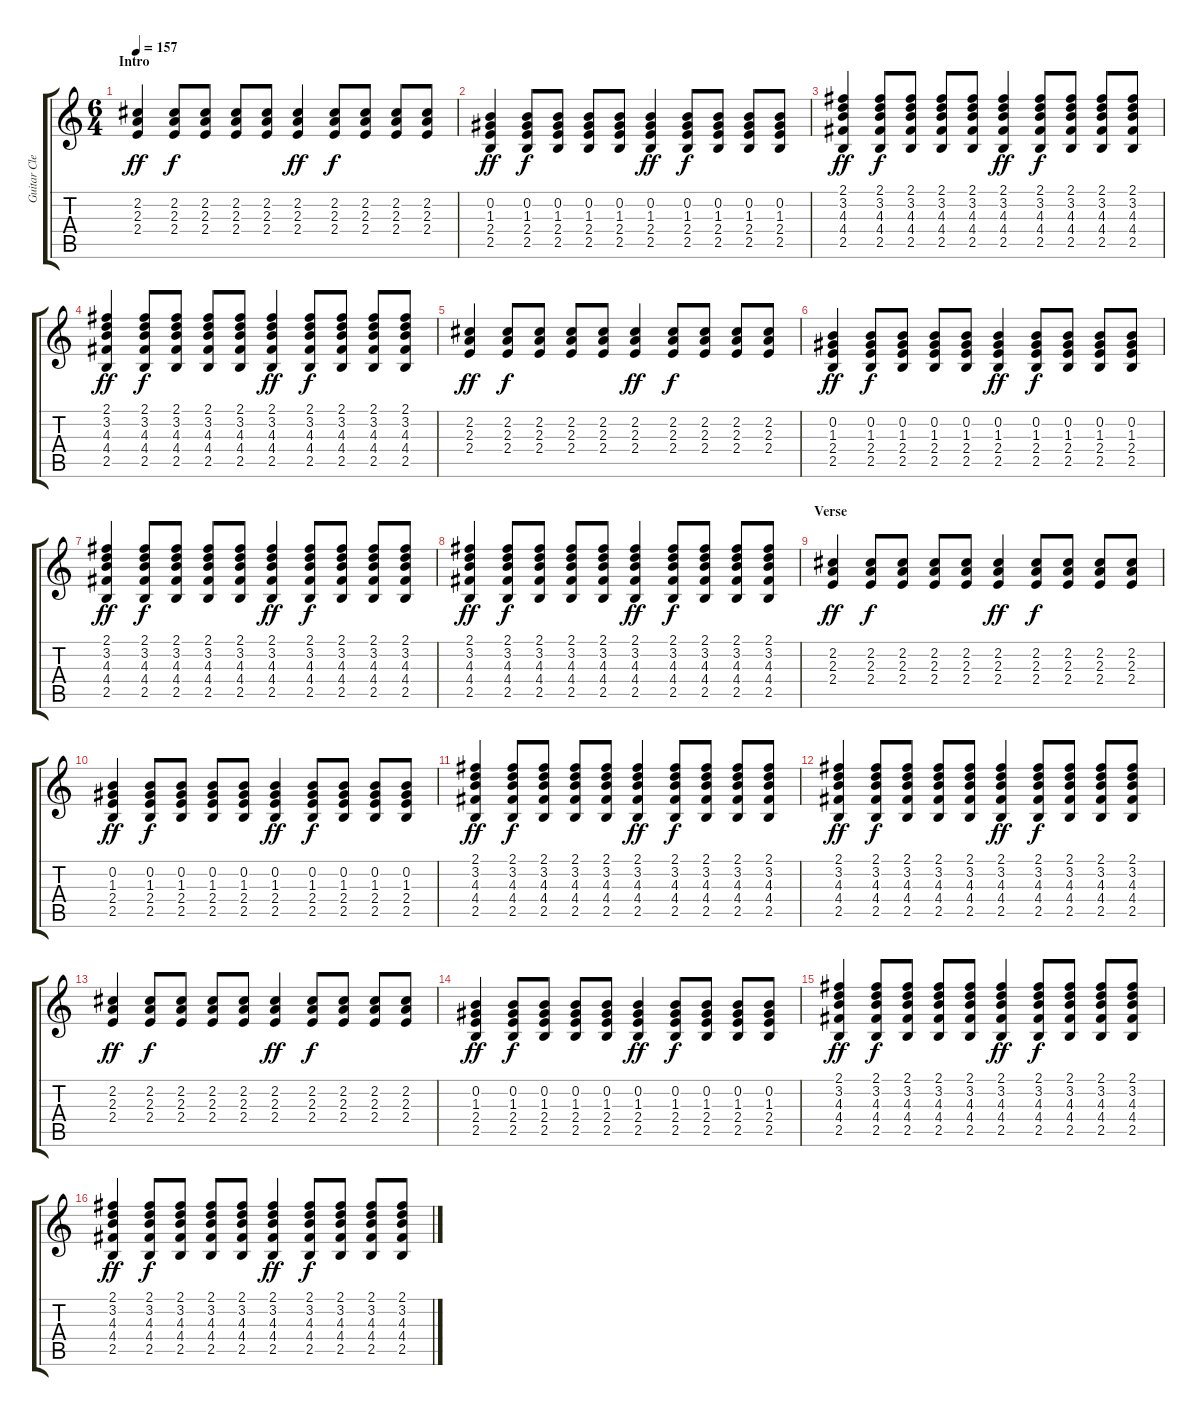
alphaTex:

\track ("Guitar Clean" "Guitar Cle") {instrument acousticguitarsteel}
\staff {score tabs}
\tuning (E4 B3 G3 D3 A2 E2) {hide}
\ts (6 4)
\section ("" "Intro")
\tempo 157
\clef g2
\ks c
(2.2 2.3 2.4).4{dy ff instrument acousticguitarsteel} (2.2 2.3 2.4).8{dy f} (2.2 2.3 2.4).8 (2.2 2.3 2.4).8 (2.2 2.3 2.4).8 (2.2 2.3 2.4).4{dy ff} (2.2 2.3 2.4).8{dy f} (2.2 2.3 2.4).8 (2.2 2.3 2.4).8 (2.2 2.3 2.4).8 |
(0.2 1.3 2.4 2.5).4{dy ff} (0.2 1.3 2.4 2.5).8{dy f} (0.2 1.3 2.4 2.5).8 (0.2 1.3 2.4 2.5).8 (0.2 1.3 2.4 2.5).8 (0.2 1.3 2.4 2.5).4{dy ff} (0.2 1.3 2.4 2.5).8{dy f} (0.2 1.3 2.4 2.5).8 (0.2 1.3 2.4 2.5).8 (0.2 1.3 2.4 2.5).8 |
(2.1 3.2 4.3 4.4 2.5).4{dy ff} (2.1 3.2 4.3 4.4 2.5).8{dy f} (2.1 3.2 4.3 4.4 2.5).8 (2.1 3.2 4.3 4.4 2.5).8 (2.1 3.2 4.3 4.4 2.5).8 (2.1 3.2 4.3 4.4 2.5).4{dy ff} (2.1 3.2 4.3 4.4 2.5).8{dy f} (2.1 3.2 4.3 4.4 2.5).8 (2.1 3.2 4.3 4.4 2.5).8 (2.1 3.2 4.3 4.4 2.5).8 |
(2.1 3.2 4.3 4.4 2.5).4{dy ff} (2.1 3.2 4.3 4.4 2.5).8{dy f} (2.1 3.2 4.3 4.4 2.5).8 (2.1 3.2 4.3 4.4 2.5).8 (2.1 3.2 4.3 4.4 2.5).8 (2.1 3.2 4.3 4.4 2.5).4{dy ff} (2.1 3.2 4.3 4.4 2.5).8{dy f} (2.1 3.2 4.3 4.4 2.5).8 (2.1 3.2 4.3 4.4 2.5).8 (2.1 3.2 4.3 4.4 2.5).8 |
(2.2 2.3 2.4).4{dy ff} (2.2 2.3 2.4).8{dy f} (2.2 2.3 2.4).8 (2.2 2.3 2.4).8 (2.2 2.3 2.4).8 (2.2 2.3 2.4).4{dy ff} (2.2 2.3 2.4).8{dy f} (2.2 2.3 2.4).8 (2.2 2.3 2.4).8 (2.2 2.3 2.4).8 |
(0.2 1.3 2.4 2.5).4{dy ff} (0.2 1.3 2.4 2.5).8{dy f} (0.2 1.3 2.4 2.5).8 (0.2 1.3 2.4 2.5).8 (0.2 1.3 2.4 2.5).8 (0.2 1.3 2.4 2.5).4{dy ff} (0.2 1.3 2.4 2.5).8{dy f} (0.2 1.3 2.4 2.5).8 (0.2 1.3 2.4 2.5).8 (0.2 1.3 2.4 2.5).8 |
(2.1 3.2 4.3 4.4 2.5).4{dy ff} (2.1 3.2 4.3 4.4 2.5).8{dy f} (2.1 3.2 4.3 4.4 2.5).8 (2.1 3.2 4.3 4.4 2.5).8 (2.1 3.2 4.3 4.4 2.5).8 (2.1 3.2 4.3 4.4 2.5).4{dy ff} (2.1 3.2 4.3 4.4 2.5).8{dy f} (2.1 3.2 4.3 4.4 2.5).8 (2.1 3.2 4.3 4.4 2.5).8 (2.1 3.2 4.3 4.4 2.5).8 |
(2.1 3.2 4.3 4.4 2.5).4{dy ff} (2.1 3.2 4.3 4.4 2.5).8{dy f} (2.1 3.2 4.3 4.4 2.5).8 (2.1 3.2 4.3 4.4 2.5).8 (2.1 3.2 4.3 4.4 2.5).8 (2.1 3.2 4.3 4.4 2.5).4{dy ff} (2.1 3.2 4.3 4.4 2.5).8{dy f} (2.1 3.2 4.3 4.4 2.5).8 (2.1 3.2 4.3 4.4 2.5).8 (2.1 3.2 4.3 4.4 2.5).8 |
\section ("" "Verse")
(2.2 2.3 2.4).4{dy ff} (2.2 2.3 2.4).8{dy f} (2.2 2.3 2.4).8 (2.2 2.3 2.4).8 (2.2 2.3 2.4).8 (2.2 2.3 2.4).4{dy ff} (2.2 2.3 2.4).8{dy f} (2.2 2.3 2.4).8 (2.2 2.3 2.4).8 (2.2 2.3 2.4).8 |
(0.2 1.3 2.4 2.5).4{dy ff} (0.2 1.3 2.4 2.5).8{dy f} (0.2 1.3 2.4 2.5).8 (0.2 1.3 2.4 2.5).8 (0.2 1.3 2.4 2.5).8 (0.2 1.3 2.4 2.5).4{dy ff} (0.2 1.3 2.4 2.5).8{dy f} (0.2 1.3 2.4 2.5).8 (0.2 1.3 2.4 2.5).8 (0.2 1.3 2.4 2.5).8 |
(2.1 3.2 4.3 4.4 2.5).4{dy ff} (2.1 3.2 4.3 4.4 2.5).8{dy f} (2.1 3.2 4.3 4.4 2.5).8 (2.1 3.2 4.3 4.4 2.5).8 (2.1 3.2 4.3 4.4 2.5).8 (2.1 3.2 4.3 4.4 2.5).4{dy ff} (2.1 3.2 4.3 4.4 2.5).8{dy f} (2.1 3.2 4.3 4.4 2.5).8 (2.1 3.2 4.3 4.4 2.5).8 (2.1 3.2 4.3 4.4 2.5).8 |
(2.1 3.2 4.3 4.4 2.5).4{dy ff} (2.1 3.2 4.3 4.4 2.5).8{dy f} (2.1 3.2 4.3 4.4 2.5).8 (2.1 3.2 4.3 4.4 2.5).8 (2.1 3.2 4.3 4.4 2.5).8 (2.1 3.2 4.3 4.4 2.5).4{dy ff} (2.1 3.2 4.3 4.4 2.5).8{dy f} (2.1 3.2 4.3 4.4 2.5).8 (2.1 3.2 4.3 4.4 2.5).8 (2.1 3.2 4.3 4.4 2.5).8 |
(2.2 2.3 2.4).4{dy ff} (2.2 2.3 2.4).8{dy f} (2.2 2.3 2.4).8 (2.2 2.3 2.4).8 (2.2 2.3 2.4).8 (2.2 2.3 2.4).4{dy ff} (2.2 2.3 2.4).8{dy f} (2.2 2.3 2.4).8 (2.2 2.3 2.4).8 (2.2 2.3 2.4).8 |
(0.2 1.3 2.4 2.5).4{dy ff} (0.2 1.3 2.4 2.5).8{dy f} (0.2 1.3 2.4 2.5).8 (0.2 1.3 2.4 2.5).8 (0.2 1.3 2.4 2.5).8 (0.2 1.3 2.4 2.5).4{dy ff} (0.2 1.3 2.4 2.5).8{dy f} (0.2 1.3 2.4 2.5).8 (0.2 1.3 2.4 2.5).8 (0.2 1.3 2.4 2.5).8 |
(2.1 3.2 4.3 4.4 2.5).4{dy ff} (2.1 3.2 4.3 4.4 2.5).8{dy f} (2.1 3.2 4.3 4.4 2.5).8 (2.1 3.2 4.3 4.4 2.5).8 (2.1 3.2 4.3 4.4 2.5).8 (2.1 3.2 4.3 4.4 2.5).4{dy ff} (2.1 3.2 4.3 4.4 2.5).8{dy f} (2.1 3.2 4.3 4.4 2.5).8 (2.1 3.2 4.3 4.4 2.5).8 (2.1 3.2 4.3 4.4 2.5).8 |
(2.1 3.2 4.3 4.4 2.5).4{dy ff} (2.1 3.2 4.3 4.4 2.5).8{dy f} (2.1 3.2 4.3 4.4 2.5).8 (2.1 3.2 4.3 4.4 2.5).8 (2.1 3.2 4.3 4.4 2.5).8 (2.1 3.2 4.3 4.4 2.5).4{dy ff} (2.1 3.2 4.3 4.4 2.5).8{dy f} (2.1 3.2 4.3 4.4 2.5).8 (2.1 3.2 4.3 4.4 2.5).8 (2.1 3.2 4.3 4.4 2.5).8
